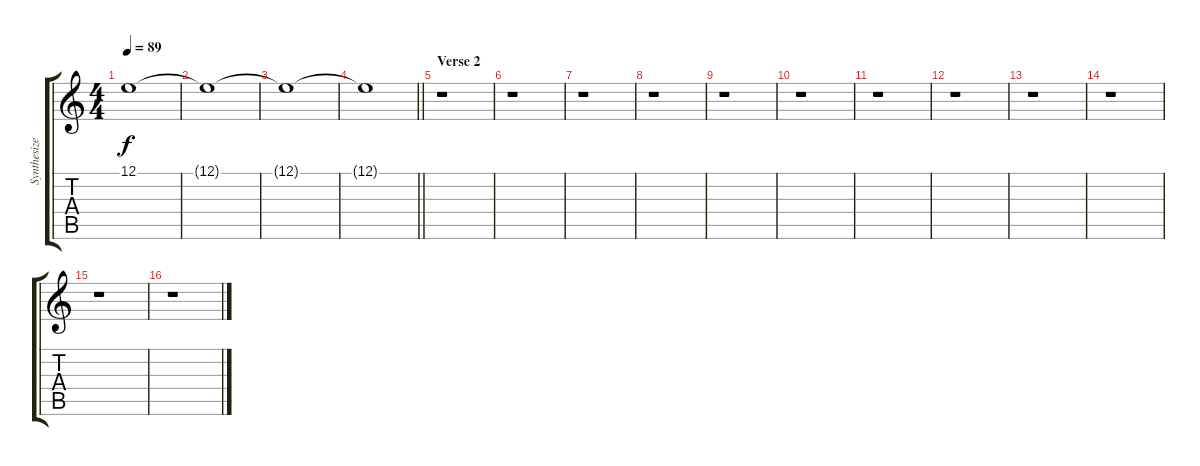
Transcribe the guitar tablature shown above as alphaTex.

\track ("Synthesizer" "Synthesize") {instrument stringensemble2}
\staff {score tabs}
\tuning (E4 B3 G3 D3 A2 E2) {hide}
\ts (4 4)
\tempo 89
\clef g2
\ks c
12.1{t}.1{dy f} |
12.1{t}.1 |
12.1{t}.1 |
\barLineRight lightlight
12.1{t}.1 |
\section ("" "Verse 2")
r.1 |
r.1 |
r.1 |
r.1 |
r.1 |
r.1 |
r.1 |
r.1 |
r.1 |
r.1 |
r.1 |
r.1
